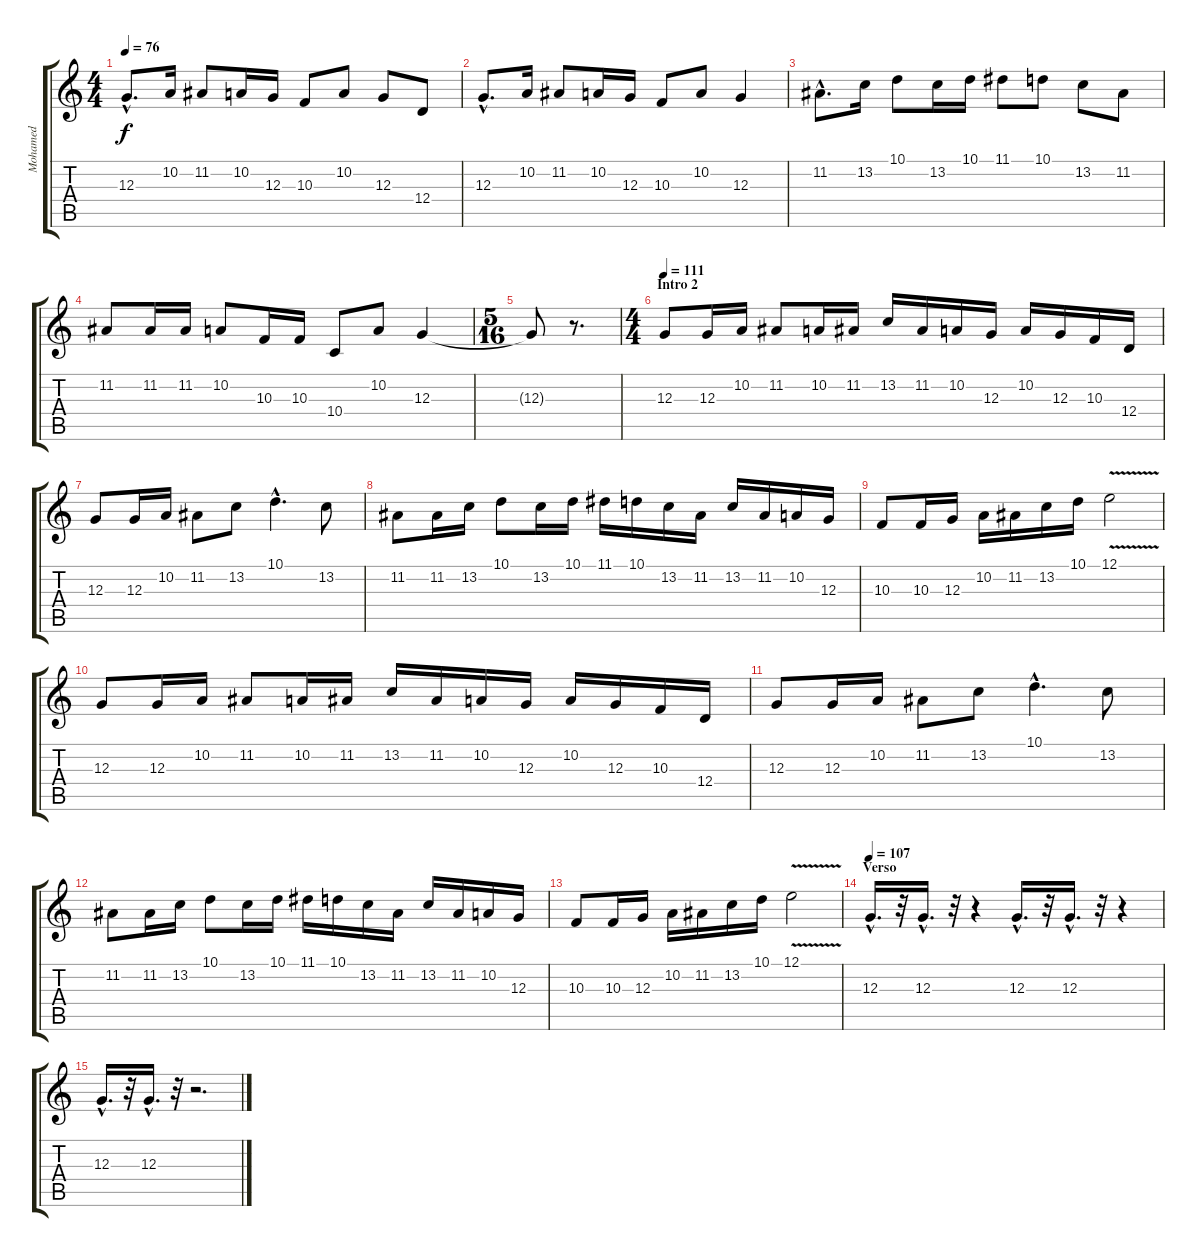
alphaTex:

\track ("Mohamed" "Mohamed") {instrument violin}
\staff {score tabs}
\tuning (E4 B3 G3 D3 A2 E2) {hide}
\ts (4 4)
\tempo 76
\clef g2
\ks c
12.3{hac}.8{d dy f} 10.2.16 11.2.8 10.2.16 12.3.16 10.3.8 10.2.8 12.3.8 12.4.8 |
12.3{hac}.8{d} 10.2.16 11.2.8 10.2.16 12.3.16 10.3.8 10.2.8 12.3.4 |
11.2{hac}.8{d} 13.2.16 10.1.8 13.2.16 10.1.16 11.1.8 10.1.8 13.2.8 11.2.8 |
11.2.8 11.2.16 11.2.16 10.2.8 10.3.16 10.3.16 10.4.8 10.2.8 12.3.4 |
\ts (5 16)
12.3{t}.8 r.8{d} |
\ts (4 4)
\section ("" "Intro 2")
\tempo 111
12.3.8{volume 15} 12.3.16 10.2.16 11.2.8 10.2.16 11.2.16 13.2.16 11.2.16 10.2.16 12.3.16 10.2.16 12.3.16 10.3.16 12.4.16 |
12.3.8 12.3.16 10.2.16 11.2.8 13.2.8 10.1{hac}.4{d} 13.2.8 |
11.2.8 11.2.16 13.2.16 10.1.8 13.2.16 10.1.16 11.1.16 10.1.16 13.2.16 11.2.16 13.2.16 11.2.16 10.2.16 12.3.16 |
10.3.8 10.3.16 12.3.16 10.2.16 11.2.16 13.2.16 10.1.16 12.1{v}.2 |
12.3.8 12.3.16 10.2.16 11.2.8 10.2.16 11.2.16 13.2.16 11.2.16 10.2.16 12.3.16 10.2.16 12.3.16 10.3.16 12.4.16 |
12.3.8 12.3.16 10.2.16 11.2.8 13.2.8 10.1{hac}.4{d} 13.2.8 |
11.2.8 11.2.16 13.2.16 10.1.8 13.2.16 10.1.16 11.1.16 10.1.16 13.2.16 11.2.16 13.2.16 11.2.16 10.2.16 12.3.16 |
10.3.8 10.3.16 12.3.16 10.2.16 11.2.16 13.2.16 10.1.16 12.1{v}.2 |
\section ("" "Verso")
\tempo 107
12.3{hac}.16{d volume 12} r.32 12.3{hac}.16{d} r.32 r.4 12.3{hac}.16{d} r.32 12.3{hac}.16{d} r.32 r.4 |
12.3{hac}.16{d} r.32 12.3{hac}.16{d} r.32 r.2{d}
